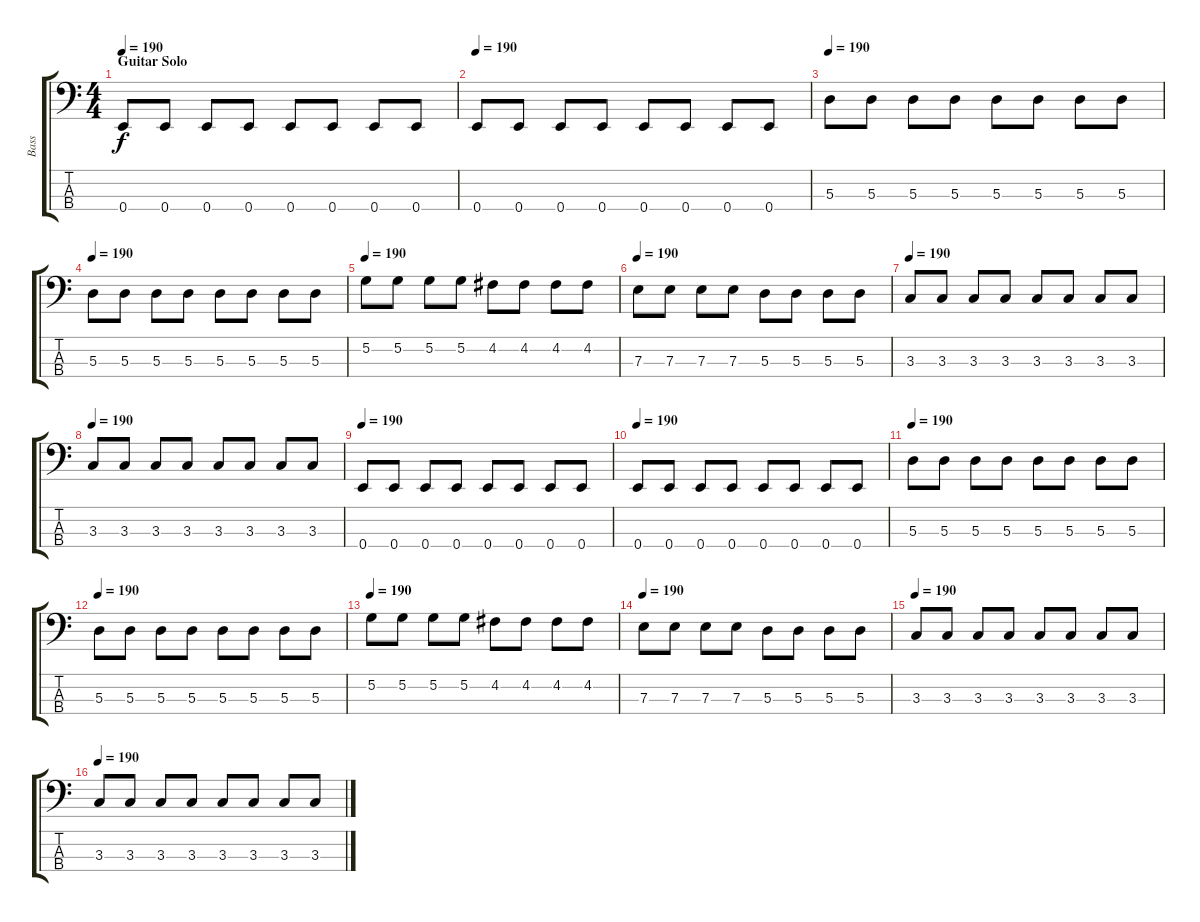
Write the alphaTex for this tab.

\track ("Bass" "Bass") {instrument electricbasspick}
\staff {score tabs}
\tuning (G2 D2 A1 E1) {hide}
\ts (4 4)
\section ("" "Guitar Solo")
\tempo 190
\clef f4
\ks c
0.4.8{dy f} 0.4.8 0.4.8 0.4.8 0.4.8 0.4.8 0.4.8 0.4.8 |
\tempo 190
0.4.8 0.4.8 0.4.8 0.4.8 0.4.8 0.4.8 0.4.8 0.4.8 |
\tempo 190
5.3.8 5.3.8 5.3.8 5.3.8 5.3.8 5.3.8 5.3.8 5.3.8 |
\tempo 190
5.3.8 5.3.8 5.3.8 5.3.8 5.3.8 5.3.8 5.3.8 5.3.8 |
\tempo 190
5.2.8 5.2.8 5.2.8 5.2.8 4.2.8 4.2.8 4.2.8 4.2.8 |
\tempo 190
7.3.8 7.3.8 7.3.8 7.3.8 5.3.8 5.3.8 5.3.8 5.3.8 |
\tempo 190
3.3.8 3.3.8 3.3.8 3.3.8 3.3.8 3.3.8 3.3.8 3.3.8 |
\tempo 190
3.3.8 3.3.8 3.3.8 3.3.8 3.3.8 3.3.8 3.3.8 3.3.8 |
\tempo 190
0.4.8 0.4.8 0.4.8 0.4.8 0.4.8 0.4.8 0.4.8 0.4.8 |
\tempo 190
0.4.8 0.4.8 0.4.8 0.4.8 0.4.8 0.4.8 0.4.8 0.4.8 |
\tempo 190
5.3.8 5.3.8 5.3.8 5.3.8 5.3.8 5.3.8 5.3.8 5.3.8 |
\tempo 190
5.3.8 5.3.8 5.3.8 5.3.8 5.3.8 5.3.8 5.3.8 5.3.8 |
\tempo 190
5.2.8 5.2.8 5.2.8 5.2.8 4.2.8 4.2.8 4.2.8 4.2.8 |
\tempo 190
7.3.8 7.3.8 7.3.8 7.3.8 5.3.8 5.3.8 5.3.8 5.3.8 |
\tempo 190
3.3.8 3.3.8 3.3.8 3.3.8 3.3.8 3.3.8 3.3.8 3.3.8 |
\tempo 190
3.3.8 3.3.8 3.3.8 3.3.8 3.3.8 3.3.8 3.3.8 3.3.8
